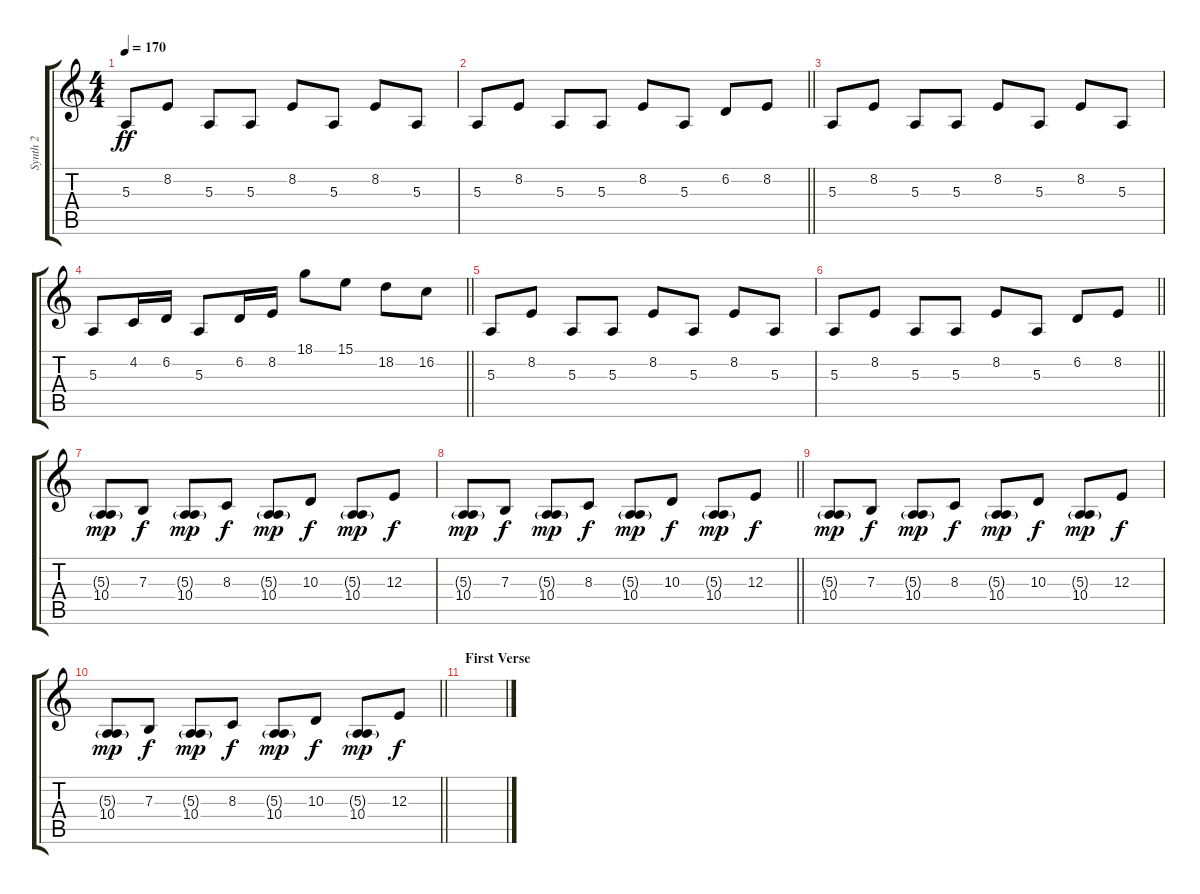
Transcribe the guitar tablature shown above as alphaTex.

\track ("Synth 2" "Synth 2") {instrument lead2sawtooth}
\staff {score tabs}
\tuning (Db4 Ab3 E3 B2 Gb2 B1) {hide}
\ts (4 4)
\tempo 170
\clef g2
\ks c
5.3.8{dy ff} 8.2.8 5.3.8 5.3.8 8.2.8 5.3.8 8.2.8 5.3.8 |
\barLineRight lightlight
5.3.8 8.2.8 5.3.8 5.3.8 8.2.8 5.3.8 6.2.8 8.2.8 |
5.3.8 8.2.8 5.3.8 5.3.8 8.2.8 5.3.8 8.2.8 5.3.8 |
\barLineRight lightlight
5.3.8 4.2.16 6.2.16 5.3.8 6.2.16 8.2.16 18.1.8 15.1.8 18.2.8 16.2.8 |
5.3.8 8.2.8 5.3.8 5.3.8 8.2.8 5.3.8 8.2.8 5.3.8 |
\barLineRight lightlight
5.3.8 8.2.8 5.3.8 5.3.8 8.2.8 5.3.8 6.2.8 8.2.8 |
(5.3{g} 10.4).8{dy mp} 7.3.8{dy f} (5.3{g} 10.4).8{dy mp} 8.3.8{dy f} (5.3{g} 10.4).8{dy mp} 10.3.8{dy f} (5.3{g} 10.4).8{dy mp} 12.3.8{dy f} |
\barLineRight lightlight
(5.3{g} 10.4).8{dy mp} 7.3.8{dy f} (5.3{g} 10.4).8{dy mp} 8.3.8{dy f} (5.3{g} 10.4).8{dy mp} 10.3.8{dy f} (5.3{g} 10.4).8{dy mp} 12.3.8{dy f} |
(5.3{g} 10.4).8{dy mp} 7.3.8{dy f} (5.3{g} 10.4).8{dy mp} 8.3.8{dy f} (5.3{g} 10.4).8{dy mp} 10.3.8{dy f} (5.3{g} 10.4).8{dy mp} 12.3.8{dy f} |
\barLineRight lightlight
(5.3{g} 10.4).8{dy mp} 7.3.8{dy f} (5.3{g} 10.4).8{dy mp} 8.3.8{dy f} (5.3{g} 10.4).8{dy mp} 10.3.8{dy f} (5.3{g} 10.4).8{dy mp} 12.3.8{dy f} |
\section ("" "First Verse")
